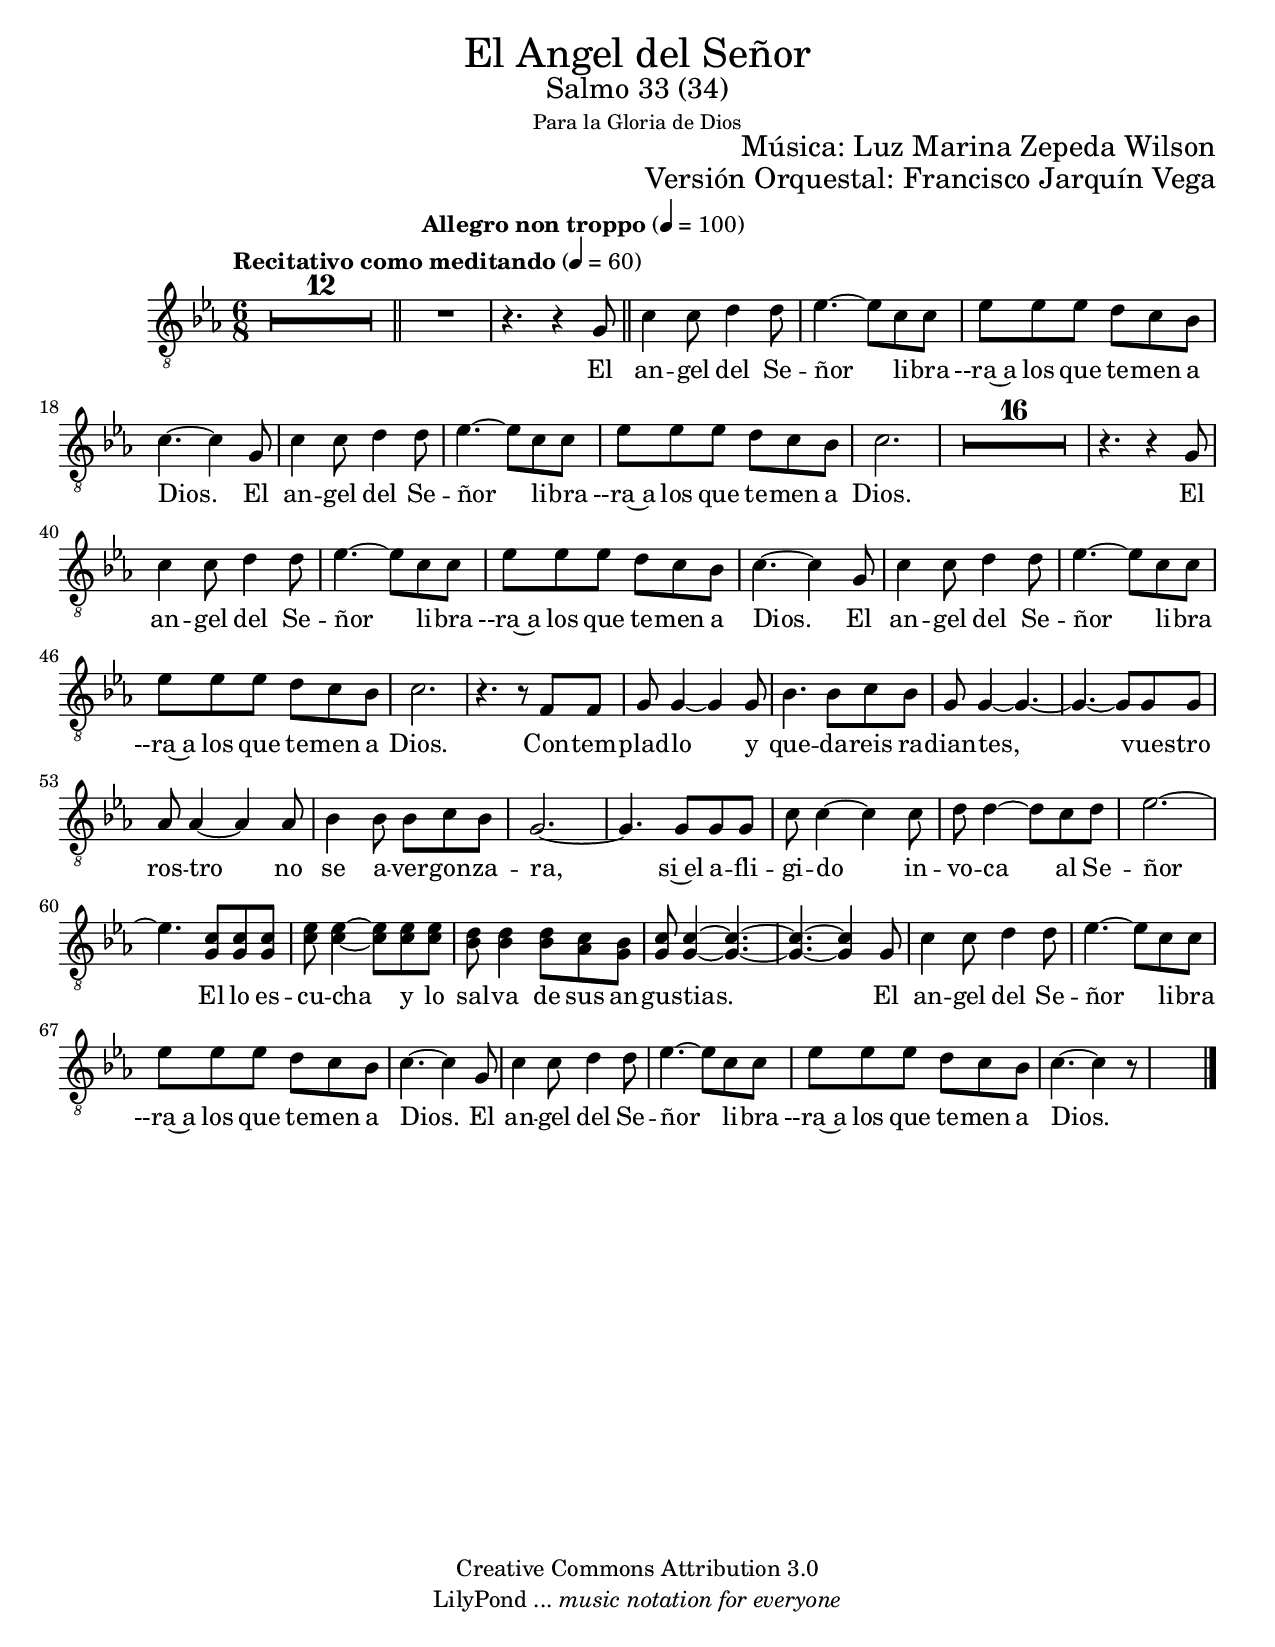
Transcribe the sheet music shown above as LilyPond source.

% ****************************************************************
%	El Angel del Señor - Tenor
%	by serach.sam@
% ****************************************************************
\language "espanol"
\version "2.19.49"

%#(set-global-staff-size 22)

% --- Parametro globales
global = {
  \tempo "Recitativo como meditando" 4=60
  \key do \minor
  \time 6/8
  s2.*12
  \bar "||"
  \tempo "Allegro non troppo" 4=100
  s2.*2
  \bar "||"
  s2.*60
  \bar "|."
}

\markup { \fill-line { \center-column { \fontsize #5 "El Angel del Señor" \fontsize #2 "Salmo 33 (34)" \small "Para la Gloria de Dios" } } }
\markup { \fill-line { " " \fontsize #2 "Música: Luz Marina Zepeda Wilson"  } }
\markup { \fill-line { " " \fontsize #2 "Versión Orquestal: Francisco Jarquín Vega"  } }
\header {
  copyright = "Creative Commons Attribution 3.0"
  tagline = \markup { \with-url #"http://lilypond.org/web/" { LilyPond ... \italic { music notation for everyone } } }
  breakbefore = ##t 
}

% --- Musica
tenor = \relative do' {
  \compressFullBarRests
  \dynamicUp
  \clef	"G_8"
  R2.*13			| %13
  r4. r4 sol8		| %14
  do4 do8 re4 re8	| %15
  mib4.~ mib8 do do	| %16
  mib8 mib mib re do sib | %17
  do4.~ do4 sol8		| %18
  do4 do8 re4 re8	| %19
  mib4.~ mib8 do do	| %20
  mib8 mib mib re do sib | %21
  do2.			| %22
  R2.*16			| %38
  r4. r4 sol8		| %39
  do4 do8 re4 re8	| %40
  mib4.~ mib8 do do	| %41
  mib8 mib mib re do sib | %42
  do4.~ do4 sol8		| %43
  do4 do8 re4 re8	| %44
  mib4.~ mib8 do do	| %45
  mib8 mib mib re do sib | %46
  do2.			| %47
  r4. r8 fa,8 fa		| %48
  sol8 sol4~ sol4 sol8	| %49
  sib4. sib8 do sib	| %50
  sol8 sol4~ sol4.~	| %51
  sol4.~ sol8 sol sol	| %52
  lab8 lab4~ lab4 lab8	| %53
  sib4 sib8 sib do sib	| %54
  sol2.~			| %55
  sol4. sol8 sol sol	| %56
  do8 do4~ do do8	| %57
  re8 re4~ re8 do re	| %58
  mib2.~			| %59
  mib4. <do sol>8 <do sol> <do sol> | %60
  <mib do>8 <mib do>4~ <mib do>8 <mib do> <mib do> | %61
  <re sib>8 <re sib>4 <re sib>8 <do lab> <sib sol> | %62
  <do sol>8 <do sol>4~ <do sol>4.~ | %63
  <do sol>4.~ <do sol>4 sol8 | %64
  do4 do8 re4 re8	| %65
  mib4.~ mib8 do do	| %66
  mib8 mib mib re do sib | %67
  do4.~ do4 sol8		| %68
  do4 do8 re4 re8	| %69
  mib4.~ mib8 do do	| %70
  mib8 mib mib re do sib | %71
  do4.~ do4 r8		| %72
}

% --- Letra
letra = \lyricmode {
  El an -- gel del Se -- ñor li -- bra --ra~a los que te -- men a Dios.
  El an -- gel del Se -- ñor li -- bra --ra~a los que te -- men a Dios.
  El an -- gel del Se -- ñor li -- bra --ra~a los que te -- men a Dios.
  El an -- gel del Se -- ñor li -- bra --ra~a los que te -- men a Dios.
  Con -- tem -- plad -- lo y que -- da -- reis ra -- dian -- tes,
  vues -- tro ros -- tro no se a -- ver -- gon -- za -- ra,
  si~el a -- fli -- gi -- do in -- vo -- ca al Se -- ñor
  El lo es -- cu -- cha y lo sal -- va de sus an -- gus -- tias.
  El an -- gel del Se -- ñor li -- bra --ra~a los que te -- men a Dios.
  El an -- gel del Se -- ñor li -- bra --ra~a los que te -- men a Dios.
}

\score {
  <<
    \new Staff <<
        \new Voice = "voz" << \global \tenor >>
        \new Lyrics \lyricsto "voz" \letra
    >>
  >>
  \midi {}
  \layout {}
}

\paper {
  #(set-paper-size "letter")
}